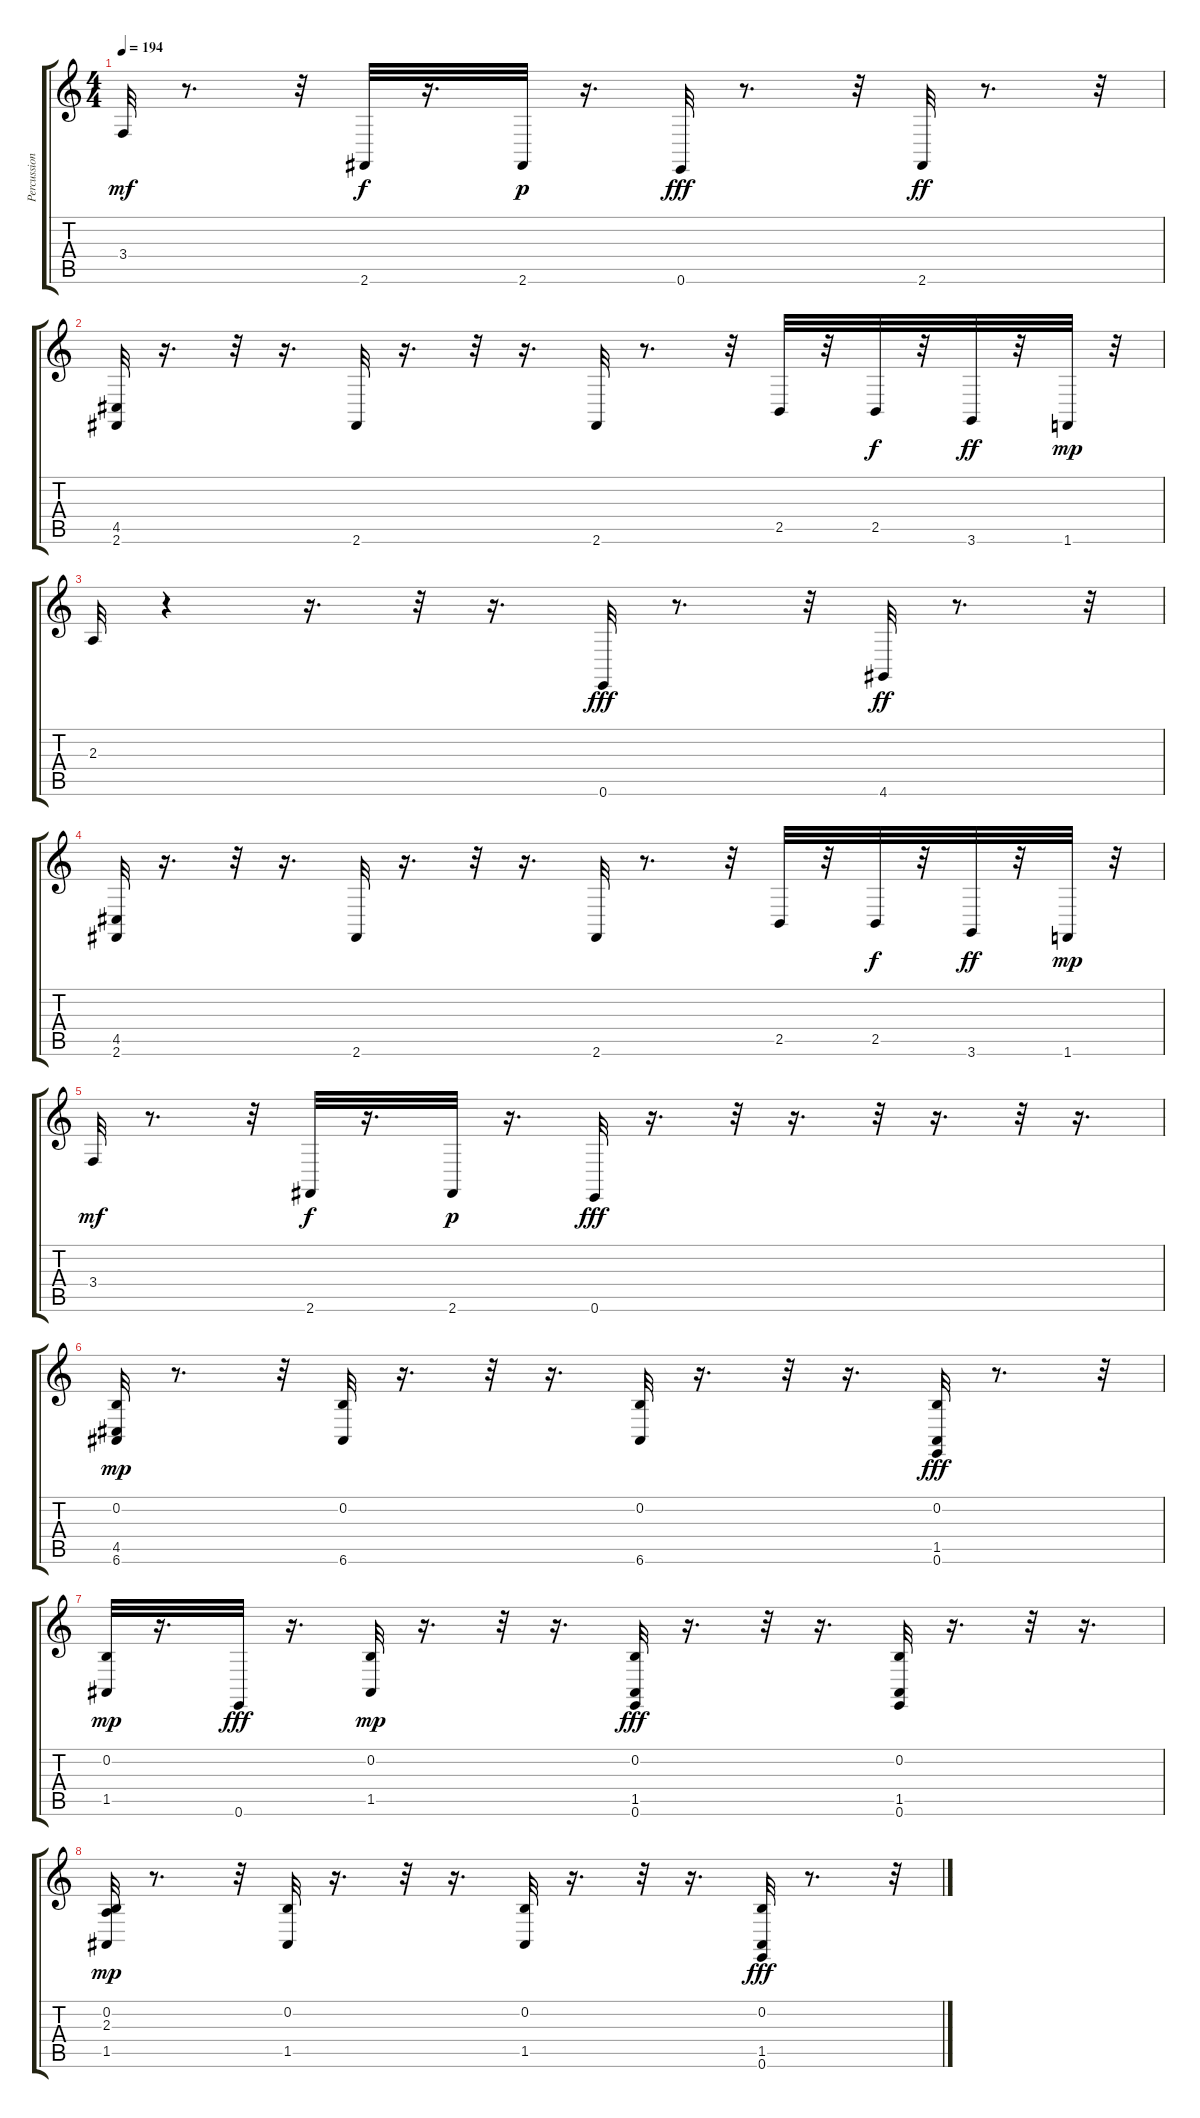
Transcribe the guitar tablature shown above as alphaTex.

\track ("Percussioni(Dani)" "Percussion") {instrument electricgrandpiano}
\staff {score tabs}
\tuning (E4 B3 G3 D3 A2 E2) {hide}
\ts (4 4)
\tempo 194
\clef g2
\ks c
3.4.32{dy mf} r.8{d} r.32 2.6.32{dy f} r.16{d} 2.6.32{dy p} r.16{d} 0.6.32{dy fff} r.8{d} r.32 2.6.32{dy ff} r.8{d} r.32 |
(4.5 2.6).32 r.16{d} r.32 r.16{d} 2.6.32 r.16{d} r.32 r.16{d} 2.6.32 r.8{d} r.32 2.5.32 r.32 2.5.32{dy f} r.32 3.6.32{dy ff} r.32 1.6.32{dy mp} r.32 |
2.3.32 r.4 r.16{d} r.32 r.16{d} 0.6.32{dy fff} r.8{d} r.32 4.6.32{dy ff} r.8{d} r.32 |
(4.5 2.6).32 r.16{d} r.32 r.16{d} 2.6.32 r.16{d} r.32 r.16{d} 2.6.32 r.8{d} r.32 2.5.32 r.32 2.5.32{dy f} r.32 3.6.32{dy ff} r.32 1.6.32{dy mp} r.32 |
3.4.32{dy mf} r.8{d} r.32 2.6.32{dy f} r.16{d} 2.6.32{dy p} r.16{d} 0.6.32{dy fff} r.16{d} r.32 r.16{d} r.32 r.16{d} r.32 r.16{d} |
(0.2 4.5 6.6).32{dy mp} r.8{d} r.32 (0.2 6.6).32 r.16{d} r.32 r.16{d} (0.2 6.6).32 r.16{d} r.32 r.16{d} (0.2 1.5 0.6).32{dy fff} r.8{d} r.32 |
(0.2 1.5).32{dy mp} r.16{d} 0.6.32{dy fff} r.16{d} (0.2 1.5).32{dy mp} r.16{d} r.32 r.16{d} (0.2 1.5 0.6).32{dy fff} r.16{d} r.32 r.16{d} (0.2 1.5 0.6).32 r.16{d} r.32 r.16{d} |
(0.2 2.3 1.5).32{dy mp} r.8{d} r.32 (0.2 1.5).32 r.16{d} r.32 r.16{d} (0.2 1.5).32 r.16{d} r.32 r.16{d} (0.2 1.5 0.6).32{dy fff} r.8{d} r.32
